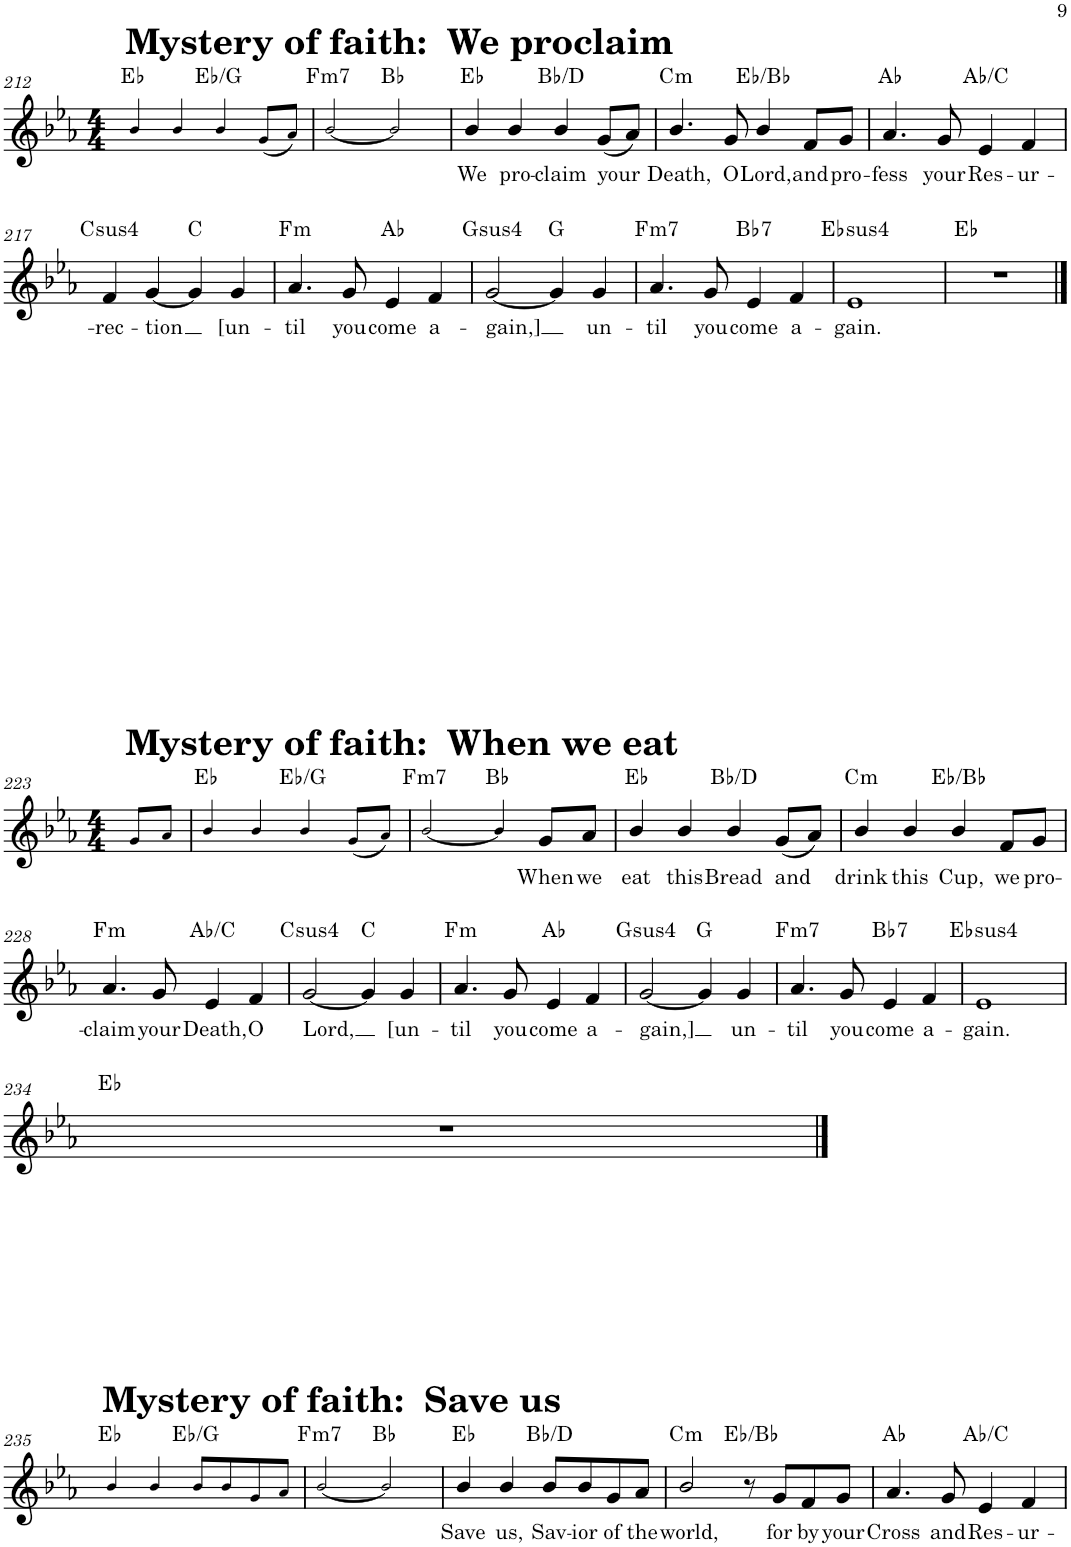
**kern	**text	**harte
*part1	*part1	*part1
*staff1	*staff1	*
*I"Piano	*	*
*I'Pno.	*	*
!!LO:PB:g=z
*clefG2	*	*
*k[b-e-a-]	*	*
*M4/4	*	*
=212	=212	=212
!LO:TX:a:B:t=Mystery of faith&colon;  We proclaim	!	!
4b-!/	.	Eb:maj
4b-!/	.	.
4b-!/	.	Eb:maj/3
(8g!/L	.	.
8a-!/J)	.	.
=213	=213	=213
!	!	!LO:H:kt=m7
[2b-!/	.	F:min7
2b-!/]	.	Bb:maj
=214	=214	=214
!	!LO:LY:b	!
4b-/	We	Eb:maj
!	!LO:LY:b	!
4b-/	pro-	.
!	!LO:LY:b	!
4b-/	-claim	Bb:maj/3
!	!LO:LY:b	!
(8g/L	your	.
8a-/J)	.	.
=215	=215	=215
!	!LO:LY:b	!LO:H:kt=m
4.b-/	Death,	C:min
!	!LO:LY:b	!
8g/	O	.
!	!LO:LY:b	!
4b-/	Lord,	Eb:maj/5
!	!LO:LY:b	!
8f/L	and	.
!	!LO:LY:b	!
8g/J	pro-	.
=216	=216	=216
!	!LO:LY:b	!
4.a-/	-fess	Ab:maj
!	!LO:LY:b	!
8g/	your	.
!	!LO:LY:b	!
4e-/	Res-	Ab:maj/3
!	!LO:LY:b	!
4f/	-ur-	.
!!LO:LB:g=z
=217	=217	=217
!	!LO:LY:b	!LO:H:kt=4
4f/	-rec-	C:sus4
!	!LO:LY:b	!
[4g/	-tion	.
4g/]	.	C:maj
!	!LO:LY:b	!
4g/	[un-	.
=218	=218	=218
!	!LO:LY:b	!LO:H:kt=m
4.a-/	-til	F:min
!	!LO:LY:b	!
8g/	you	.
!	!LO:LY:b	!
4e-/	come	Ab:maj
!	!LO:LY:b	!
4f/	a-	.
=219	=219	=219
!	!LO:LY:b	!LO:H:kt=4
[2g/	-gain,]	G:sus4
4g/]	.	G:maj
!	!LO:LY:b	!
4g/	un-	.
=220	=220	=220
!	!LO:LY:b	!LO:H:kt=m7
4.a-/	-til	F:min7
!	!LO:LY:b	!
8g/	you	.
!	!LO:LY:b	!LO:H:kt=7
4e-/	come	Bb:7
!	!LO:LY:b	!
4f/	a-	.
=221	=221	=221
!	!LO:LY:b	!LO:H:kt=4
1e-	-gain.	Eb:sus4
=222	=222	=222
1r	.	Eb:maj
!!LO:LB:g=z
==223	==223	==223
*M4/4	*	*
!LO:TX:a:B:t=Mystery of faith&colon;  When we eat	!	!
8g!/L	.	.
8a-!/J	.	.
=224	=224	=224
4b-!/	.	Eb:maj
4b-!/	.	.
4b-!/	.	Eb:maj/3
(8g!/L	.	.
8a-!/J)	.	.
=225	=225	=225
!	!	!LO:H:kt=m7
[2b-!/	.	F:min7
4b-!/]	.	Bb:maj
!	!LO:LY:b	!
8g/L	When	.
!	!LO:LY:b	!
8a-/J	we	.
=226	=226	=226
!	!LO:LY:b	!
4b-/	eat	Eb:maj
!	!LO:LY:b	!
4b-/	this	.
!	!LO:LY:b	!
4b-/	Bread	Bb:maj/3
!	!LO:LY:b	!
(8g/L	and	.
8a-/J)	.	.
=227	=227	=227
!	!LO:LY:b	!LO:H:kt=m
4b-/	drink	C:min
!	!LO:LY:b	!
4b-/	this	.
!	!LO:LY:b	!
4b-/	Cup,	Eb:maj/5
!	!LO:LY:b	!
8f/L	we	.
!	!LO:LY:b	!
8g/J	pro-	.
!!LO:LB:g=z
=228	=228	=228
!	!LO:LY:b	!LO:H:kt=m
4.a-/	-claim	F:min
!	!LO:LY:b	!
8g/	your	.
!	!LO:LY:b	!
4e-/	Death,	Ab:maj/3
!	!LO:LY:b	!
4f/	O	.
=229	=229	=229
!	!LO:LY:b	!LO:H:kt=4
[2g/	-Lord,	C:sus4
4g/]	.	C:maj
!	!LO:LY:b	!
4g/	[un-	.
=230	=230	=230
!	!LO:LY:b	!LO:H:kt=m
4.a-/	-til	F:min
!	!LO:LY:b	!
8g/	you	.
!	!LO:LY:b	!
4e-/	come	Ab:maj
!	!LO:LY:b	!
4f/	a-	.
=231	=231	=231
!	!LO:LY:b	!LO:H:kt=4
[2g/	-gain,]	G:sus4
4g/]	.	G:maj
!	!LO:LY:b	!
4g/	un-	.
=232	=232	=232
!	!LO:LY:b	!LO:H:kt=m7
4.a-/	-til	F:min7
!	!LO:LY:b	!
8g/	you	.
!	!LO:LY:b	!LO:H:kt=7
4e-/	come	Bb:7
!	!LO:LY:b	!
4f/	a-	.
=233	=233	=233
!	!LO:LY:b	!LO:H:kt=4
1e-	-gain.	Eb:sus4
!!LO:LB:g=z
=234	=234	=234
1r	.	Eb:maj
!!LO:LB:g=z
==235	==235	==235
!LO:TX:a:B:t=Mystery of faith&colon;  Save us	!	!
4b-!/	.	Eb:maj
4b-!/	.	.
8b-!/L	.	Eb:maj/3
8b-!/	.	.
8g!/	.	.
8a-!/J	.	.
=236	=236	=236
!	!	!LO:H:kt=m7
[2b-!/	.	F:min7
2b-!/]	.	Bb:maj
=237	=237	=237
!	!LO:LY:b	!
4b-/	Save	Eb:maj
!	!LO:LY:b	!
4b-/	us,	.
!	!LO:LY:b	!
8b-/L	Sav-	Bb:maj/3
!	!LO:LY:b	!
8b-/	ior	.
!	!LO:LY:b	!
8g/	of	.
!	!LO:LY:b	!
8a-/J	the	.
=238	=238	=238
!	!LO:LY:b	!LO:H:kt=m
2b-/	world,	C:min
8r	.	Eb:maj/5
!	!LO:LY:b	!
8g/L	for	.
!	!LO:LY:b	!
8f/	by	.
!	!LO:LY:b	!
8g/J	your	.
=239	=239	=239
!	!LO:LY:b	!
4.a-/	Cross	Ab:maj
!	!LO:LY:b	!
8g/	and	.
!	!LO:LY:b	!
4e-/	Res-	Ab:maj/3
!	!LO:LY:b	!
4f/	-ur-	.
=	=	=
*-	*-	*-
